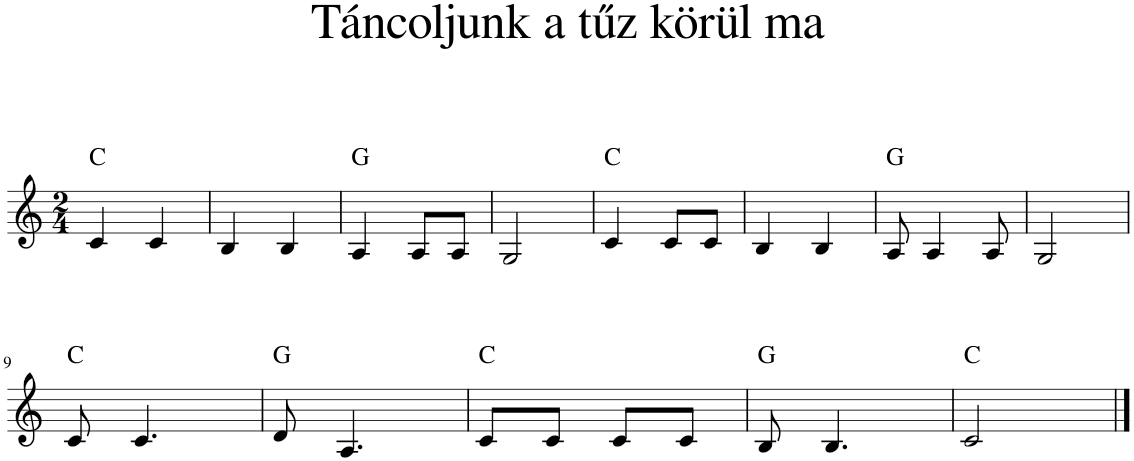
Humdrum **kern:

**kern	**harte
*part1	*part1
*staff1	*
*I"Piano	*
*I'Pno	*
*clefG2	*
*k[]	*
*M2/4	*
=1	=1
!	!LO:H:kt=N.C.
4c/	N
4c/	.
=2	=2
4B/	.
4B/	.
=3	=3
!	!LO:H:kt=N.C.
4A/	N
8A/L	.
8A/J	.
=4	=4
2G/	.
=5	=5
!	!LO:H:kt=N.C.
4c/	N
8c/L	.
8c/J	.
=6	=6
4B/	.
4B/	.
=7	=7
!	!LO:H:kt=N.C.
8A/	N
4A/	.
8A/	.
=8	=8
2G/	.
!!LO:LB:g=z
=9	=9
!	!LO:H:kt=N.C.
8c/	N
4.c/	.
=10	=10
!	!LO:H:kt=N.C.
8d/	N
4.A/	.
=11	=11
!	!LO:H:kt=N.C.
8c/L	N
8c/J	.
8c/L	.
8c/J	.
=12	=12
!	!LO:H:kt=N.C.
8B/	N
4.B/	.
=13	=13
!	!LO:H:kt=N.C.
2c/	N
==	==
*-	*-
